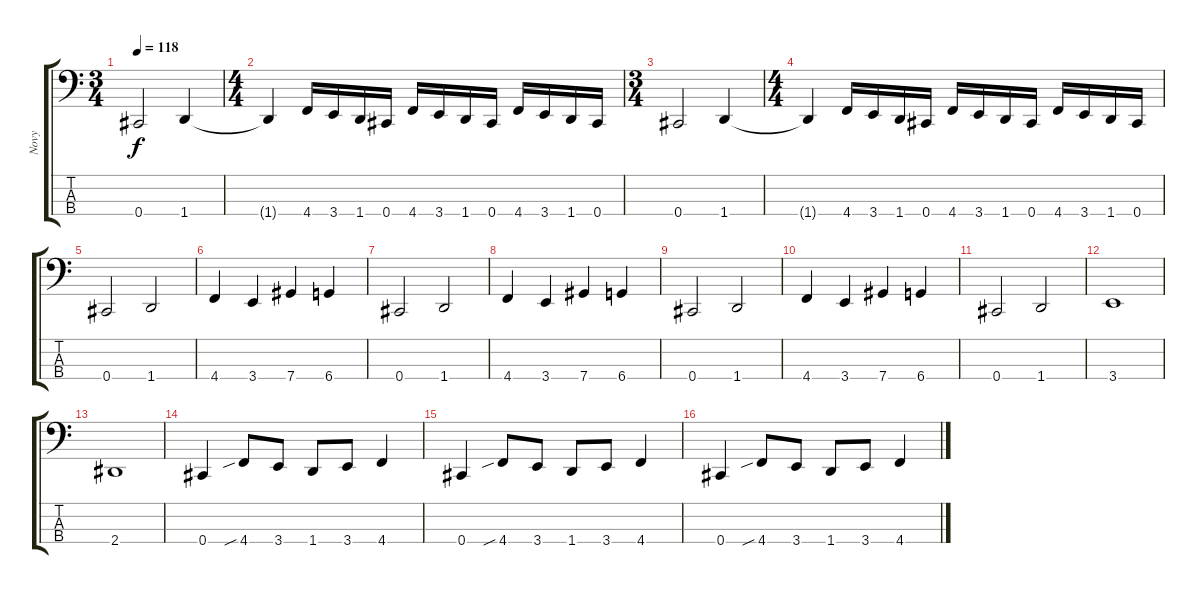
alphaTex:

\track ("Novy" "Novy") {instrument electricbasspick}
\staff {score tabs}
\tuning (E2 B1 Gb1 Db1) {hide}
\ts (3 4)
\tempo 118
\clef f4
\ks c
0.4.2{dy f} 1.4.4 |
\ts (4 4)
1.4{t}.4 4.4.16 3.4.16 1.4.16 0.4.16 4.4.16 3.4.16 1.4.16 0.4.16 4.4.16 3.4.16 1.4.16 0.4.16 |
\ts (3 4)
0.4.2 1.4.4 |
\ts (4 4)
1.4{t}.4 4.4.16 3.4.16 1.4.16 0.4.16 4.4.16 3.4.16 1.4.16 0.4.16 4.4.16 3.4.16 1.4.16 0.4.16 |
0.4.2 1.4.2 |
4.4.4 3.4.4 7.4.4 6.4.4 |
0.4.2 1.4.2 |
4.4.4 3.4.4 7.4.4 6.4.4 |
0.4.2 1.4.2 |
4.4.4 3.4.4 7.4.4 6.4.4 |
0.4.2 1.4.2 |
3.4.1 |
2.4.1 |
0.4.4 4.4{sib}.8 3.4.8 1.4.8 3.4.8 4.4.4 |
0.4.4 4.4{sib}.8 3.4.8 1.4.8 3.4.8 4.4.4 |
0.4.4 4.4{sib}.8 3.4.8 1.4.8 3.4.8 4.4.4
